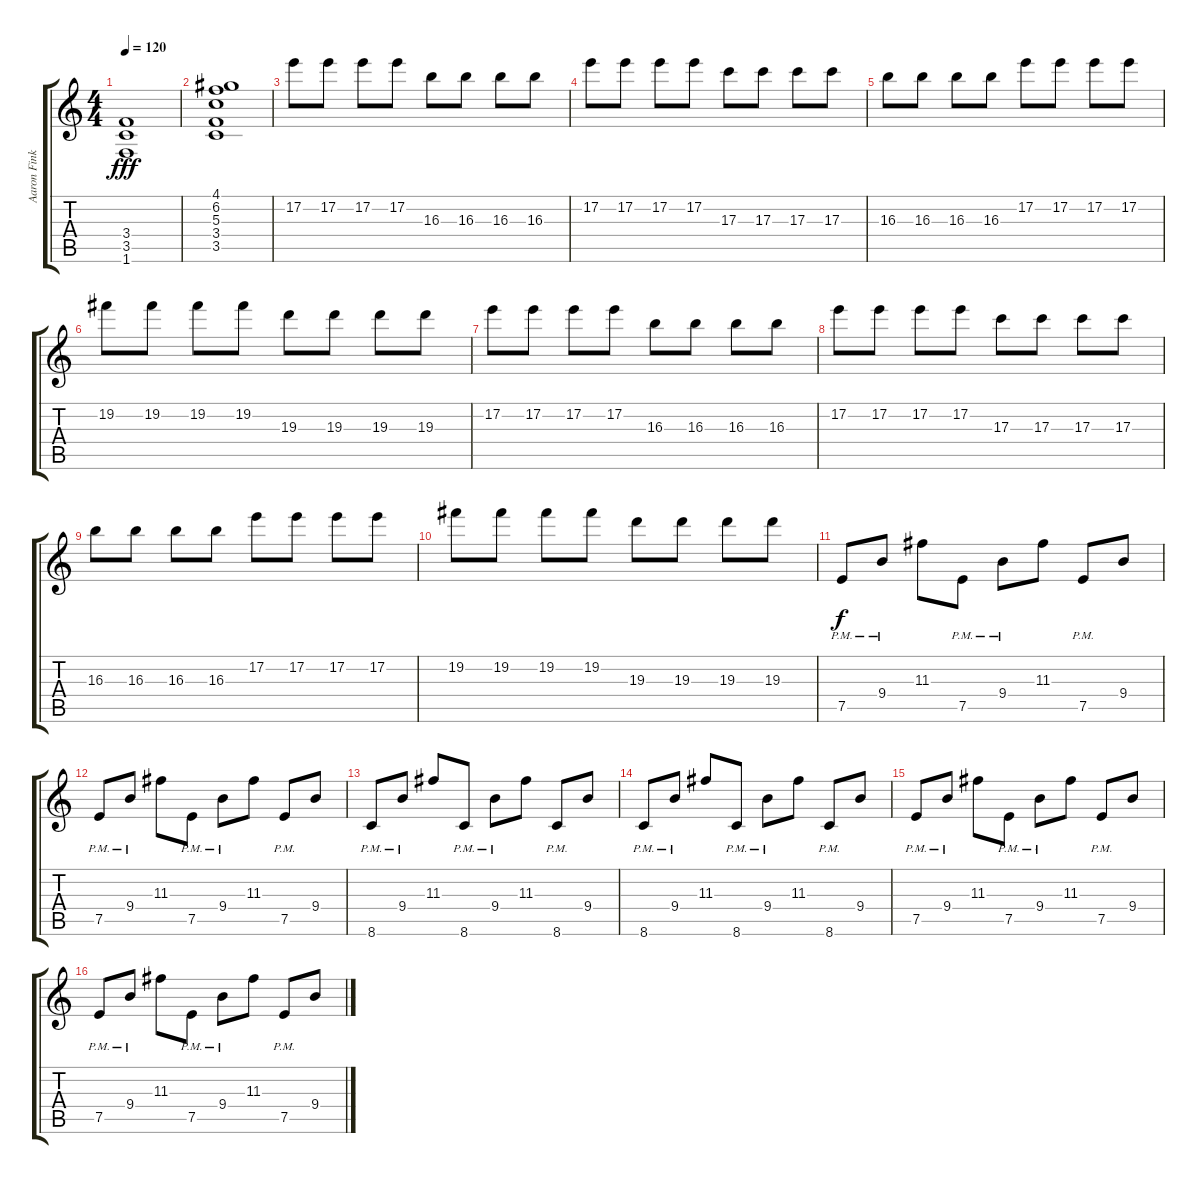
\track ("Aaron Fink (chitarra)" "Aaron Fink") {instrument electricguitarjazz}
\staff {score tabs}
\tuning (E4 B3 G3 D3 A2 E2) {hide}
\ts (4 4)
\tempo 120
\clef g2
\ks c
(3.4 3.5 1.6).1{dy fff} |
(4.1 6.2 5.3 3.4 3.5).1 |
17.2.8 17.2.8 17.2.8 17.2.8 16.3.8 16.3.8 16.3.8 16.3.8 |
17.2.8 17.2.8 17.2.8 17.2.8 17.3.8 17.3.8 17.3.8 17.3.8 |
16.3.8 16.3.8 16.3.8 16.3.8 17.2.8 17.2.8 17.2.8 17.2.8 |
19.2.8 19.2.8 19.2.8 19.2.8 19.3.8 19.3.8 19.3.8 19.3.8 |
17.2.8 17.2.8 17.2.8 17.2.8 16.3.8 16.3.8 16.3.8 16.3.8 |
17.2.8 17.2.8 17.2.8 17.2.8 17.3.8 17.3.8 17.3.8 17.3.8 |
16.3.8 16.3.8 16.3.8 16.3.8 17.2.8 17.2.8 17.2.8 17.2.8 |
19.2.8 19.2.8 19.2.8 19.2.8 19.3.8 19.3.8 19.3.8 19.3.8 |
7.5{pm}.8{dy f instrument overdrivenguitar} 9.4{pm}.8 11.3.8 7.5{pm}.8 9.4{pm}.8 11.3.8 7.5{pm}.8 9.4.8 |
7.5{pm}.8 9.4{pm}.8 11.3.8 7.5{pm}.8 9.4{pm}.8 11.3.8 7.5{pm}.8 9.4.8 |
8.6{pm}.8 9.4{pm}.8 11.3.8 8.6{pm}.8 9.4{pm}.8 11.3.8 8.6{pm}.8 9.4.8 |
8.6{pm}.8 9.4{pm}.8 11.3.8 8.6{pm}.8 9.4{pm}.8 11.3.8 8.6{pm}.8 9.4.8 |
7.5{pm}.8 9.4{pm}.8 11.3.8 7.5{pm}.8 9.4{pm}.8 11.3.8 7.5{pm}.8 9.4.8 |
7.5{pm}.8 9.4{pm}.8 11.3.8 7.5{pm}.8 9.4{pm}.8 11.3.8 7.5{pm}.8 9.4.8
